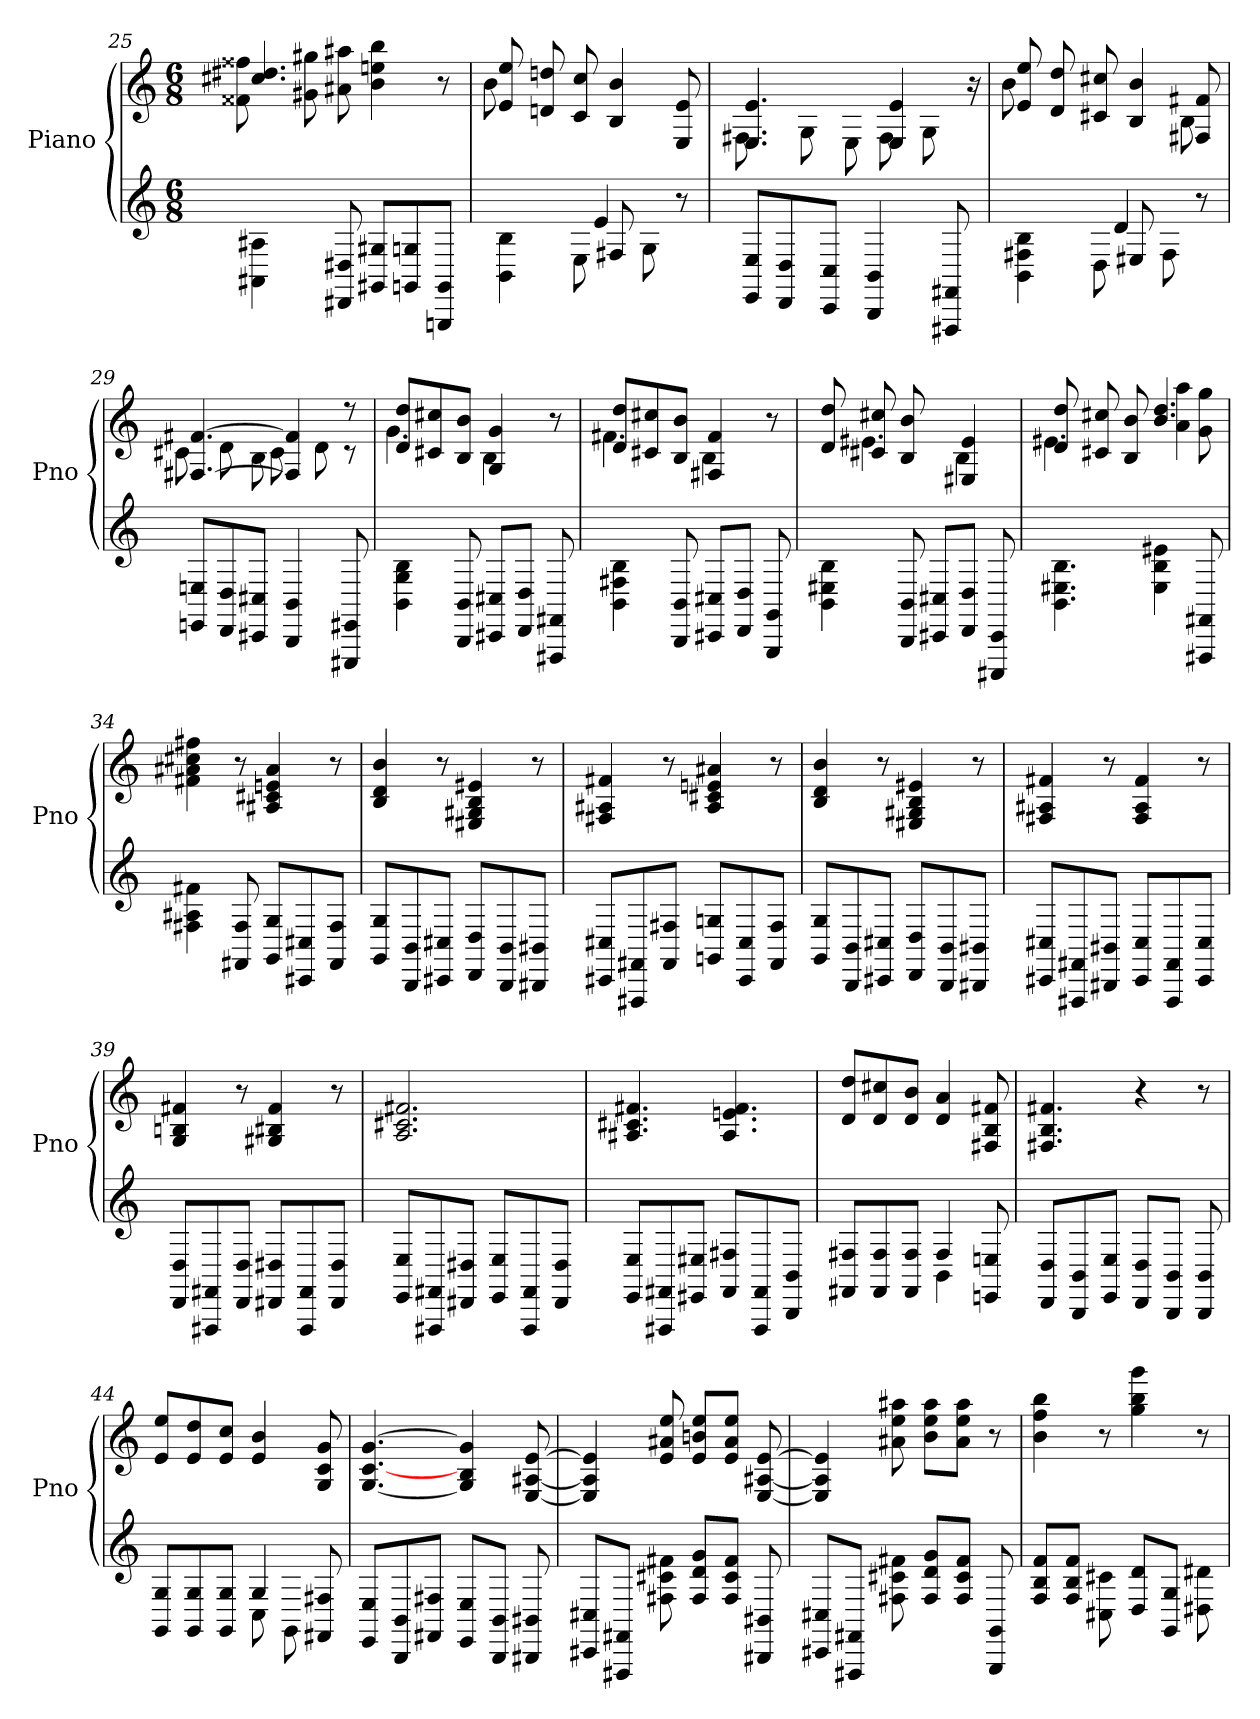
**kern	**kern
*part2	*part1
*staff2	*staff1
*I"Piano	*I"Piano
*I'Pno	*I'Pno
!!LO:LB:g=z
*clefG2	*clefG2
*k[]	*k[]
*M6/8	*M6/8
=25	=25
*	*^
4AA#X\ 4A#X\	4.cc#X/ 4.dd#X/	8f##X\ 8ff##X\
.	.	8g#X\ 8gg#X\
8DD#X/ 8D#X/	.	8a#X\ 8aa#X\
8GG#X/ 8G#X/L	4ryy	4b\ 4een\ 4bb\
8GGn/ 8Gn/	.	.
8GGGn/ 8GG/J	8r	8ryy
=26	=26	=26
*^	*	*
4BB\ 4B\	4.ryy	8e/ 8ee/	8b\
.	.	8dn/ 8ddn/	2ryy
8E\	.	8c/ 8cc/	.
8F#X/	4e/	4B/ 4b/	.
8G\	.	.	.
8r	8ryy	8E/ 8e/	8ryy
*v	*v	*	*
=27	=27	=27
8EE/ 8E/L	4.E/ 4.e/	8.F#X\
8DD/ 8D/	.	.
.	.	8G\
8CC/ 8C/J	.	.
.	.	8E\
4BBB/ 4BB/	16ryy	.
.	4E/ 4e/	8F#\
.	.	8G\
8FFF#X/ 8FF#X/	.	.
.	16ryy	16r
=28	=28	=28
*^	*	*
4BB\ 4F#X\ 4B\	4.ryy	8e/ 8ee/	8b\
.	.	8d/ 8dd/	2ryy
8D\	.	8c#X/ 8cc#X/	.
8E#X/	4d/	4B/ 4b/	.
8F#\	.	.	.
8r	8ryy	8F#X/ 8f#X/	8B\
*v	*v	*	*
!!LO:LB:g=z	!!
=29	=29	=29
8EEn/ 8En/L	[4.F#X/ [4.f#X/	8c#X\
8DD/ 8D/	.	8d\
8CC#X/ 8C#X/J	.	8B\
4BBB/ 4BB/	4F#/] 4f#/]	8c#\
.	.	8d\
8EEE#X/ 8EE#X/	8r	8r
!!LO:LB:g=z	!!
=30	=30	=30
4BB\ 4G\ 4B\	8d/ 8dd/L	4.g\
.	8c#X/ 8cc#X/	.
8BBB/ 8BB/	8B/ 8b/J	.
8CC#X/ 8C#X/L	4G/ 4g/	4B\
8DD/ 8D/J	.	.
8FFF#X/ 8FF#X/	8r	8ryy
=31	=31	=31
4BB\ 4F#X\ 4B\	8d/ 8dd/L	4.f#X\
.	8c#X/ 8cc#X/	.
8BBB/ 8BB/	8B/ 8b/J	.
8CC#X/ 8C#X/L	4F#X/ 4f#/	4B\
8DD/ 8D/J	.	.
8GGG/ 8GG/	8r	8ryy
=32	=32	=32
4BB\ 4E#X\ 4B\	8d/ 8dd/	8ryy
.	8c#X/ 8cc#X/	4.e#X\
8BBB/ 8BB/	8B/ 8b/	.
8CC#X/ 8C#X/L	8ryy	.
8DD/ 8D/J	4E#X/ 4e#/	4B\
8CCC#X/ 8CC#/	.	.
=33	=33	=33
4.BB\ 4.E#X\ 4.B\	8d/ 8dd/	4.e#X\
.	8c#X/ 8cc#X/	.
.	8B/ 8b/	.
4E#\ 4B\ 4e#X\	4.b/ 4.dd/	4a\ 4aa\
8FFF#X/ 8FF#X/	.	8g\ 8gg\
*	*v	*v
!!LO:LB:g=z
=34	=34
4F#X\ 4A#X\ 4f#X\	4f#X\ 4a#X\ 4cc#X\ 4ff#X\
8FF#X/ 8F#/	8r
8GG/ 8G/L	4A#X/ 4c#X/ 4en/ 4a#/
8CC#X/ 8C#X/	.
8FF#/ 8F#/J	8r
=35	=35
8GG/ 8G/L	4B/ 4d/ 4b/
8BBB/ 8BB/	.
8CC#X/ 8C#X/J	8r
8DD/ 8D/L	4E#X/ 4G#X/ 4B/ 4e#X/
8BBB/ 8BB/	.
8BBB#X/ 8BB#X/J	8r
!!LO:LB:g=z
=36	=36
8CC#X/ 8C#X/L	4F#X/ 4A#X/ 4f#X/
8FFF#X/ 8FF#X/	.
8FF#/ 8F#X/J	8r
8GGn/ 8Gn/L	4A#/ 4c#X/ 4en/ 4a#X/
8CC#/ 8C#/	.
8FF#/ 8F#/J	8r
=37	=37
8GG/ 8G/L	4B/ 4d/ 4b/
8BBB/ 8BB/	.
8CC#X/ 8C#X/J	8r
8DD/ 8D/L	4E#X/ 4G#X/ 4B/ 4e#X/
8BBB/ 8BB/	.
8BBB#X/ 8BB#X/J	8r
=38	=38
8CC#X/ 8C#X/L	4F#X/ 4A#X/ 4f#X/
8FFF#X/ 8FF#X/	.
8BBB#X/ 8BB#X/J	8r
8CC#/ 8C#/L	4F#/ 4A#/ 4f#/
8FFF#/ 8FF#/	.
8CC#/ 8C#/J	8r
=39	=39
8DD/ 8D/L	4G/ 4Bn/ 4f#X/
8FFF#X/ 8FF#X/	.
8DD/ 8D/J	8r
8DD#X/ 8D#X/L	4G#X/ 4B#X/ 4f#/
8FFF#/ 8FF#/	.
8DD#/ 8D#/J	8r
=40	=40
8EE/ 8E/L	2.A/ 2.c#X/ 2.f#X/
8FFF#X/ 8FF#X/	.
8DD#X/ 8D#X/J	.
8EE/ 8E/L	.
8FFF#/ 8FF#/	.
8DD#/ 8D#/J	.
!!LO:PB:g=z
=41	=41
8EE/ 8E/L	4.A#X/ 4.c#X/ 4.f#X/
8FFF#X/ 8FF#X/	.
8EE#X/ 8E#X/J	.
8FF#/ 8F#X/L	4.A#/ 4.en/ 4.f#/
8FFF#/ 8FF#/	.
8BBB/ 8BB/J	.
!!LO:LB:g=z
=42	=42
*^	*
8FF#X/ 8F#X/L	4.ryy	8d/ 8dd/L
8FF#/ 8F#/	.	8d/ 8cc#X/
8FF#/ 8F#/J	.	8d/ 8b/J
4F#/	4BB\	4d/ 4a/
8EEn/ 8En/	8ryy	8F#X/ 8B/ 8f#X/
*v	*v	*
=43	=43
8DD/ 8D/L	4.F#X/ 4.B/ 4.f#X/
8BBB/ 8BB/	.
8EE/ 8E/J	.
8DD/ 8D/L	4r
8BBB/ 8BB/J	.
8BBB/ 8BB/	8r
=44	=44
*^	*
8GG/ 8G/L	4.ryy	8e/ 8ee/L
8GG/ 8G/	.	8e/ 8dd/
8GG/ 8G/J	.	8e/ 8cc/J
4G/	8C\	4e/ 4b/
.	8GG\	.
8FF#X/ 8F#X/	8ryy	8G/ 8c/ 8g/
*v	*v	*
=45	=45
8EE/ 8E/L	[4.G/ [4.c/ [4.g/
8BBB/ 8BB/	.
8FF#X/ 8F#X/J	.
8EE/ 8E/L	4G/] 4B/ 4g/]
8BBB/ 8BB/J	.
8BBB#X/ 8BB#X/	[8E/ [8A#X/ [8e/
=46	=46
8CC#X/ 8C#X/L	4E/] 4A#/] 4e/]
8FFF#X/ 8FF#X/J	.
8F#X\ 8c#X\ 8f#X\	8e/ 8a#X/ 8ee/
8F#/ 8d/ 8g/L	8e/ 8bn/ 8ee/L
8F#/ 8c#/ 8f#/J	8e/ 8a#/ 8ee/J
8BBB#X/ 8BB#X/	[8E/ [8A#X/ [8e/
!!LO:LB:g=z
=47	=47
8CC#X/ 8C#X/L	4E/] 4A#/] 4e/]
8FFF#X/ 8FF#X/J	.
8F#X\ 8c#X\ 8f#X\	8a#X\ 8ee\ 8aa#X\
8F#/ 8d/ 8g/L	8b\ 8ee\ 8aa#\L
8F#/ 8c#/ 8f#/J	8a#\ 8ee\ 8aa#\J
8GGG/ 8GG/	8r
!!LO:LB:g=z
=48	=48
8F/ 8B/ 8f/L	4b\ 4ff\ 4bb\
8F/ 8B/ 8f/J	.
8C#X\ 8c#X\	8r
8D/ 8d/L	4gg\ 4bb\ 4ggg\
8GG/ 8G/J	.
8D#X\ 8d#X\	8r
=	=
*-	*-
